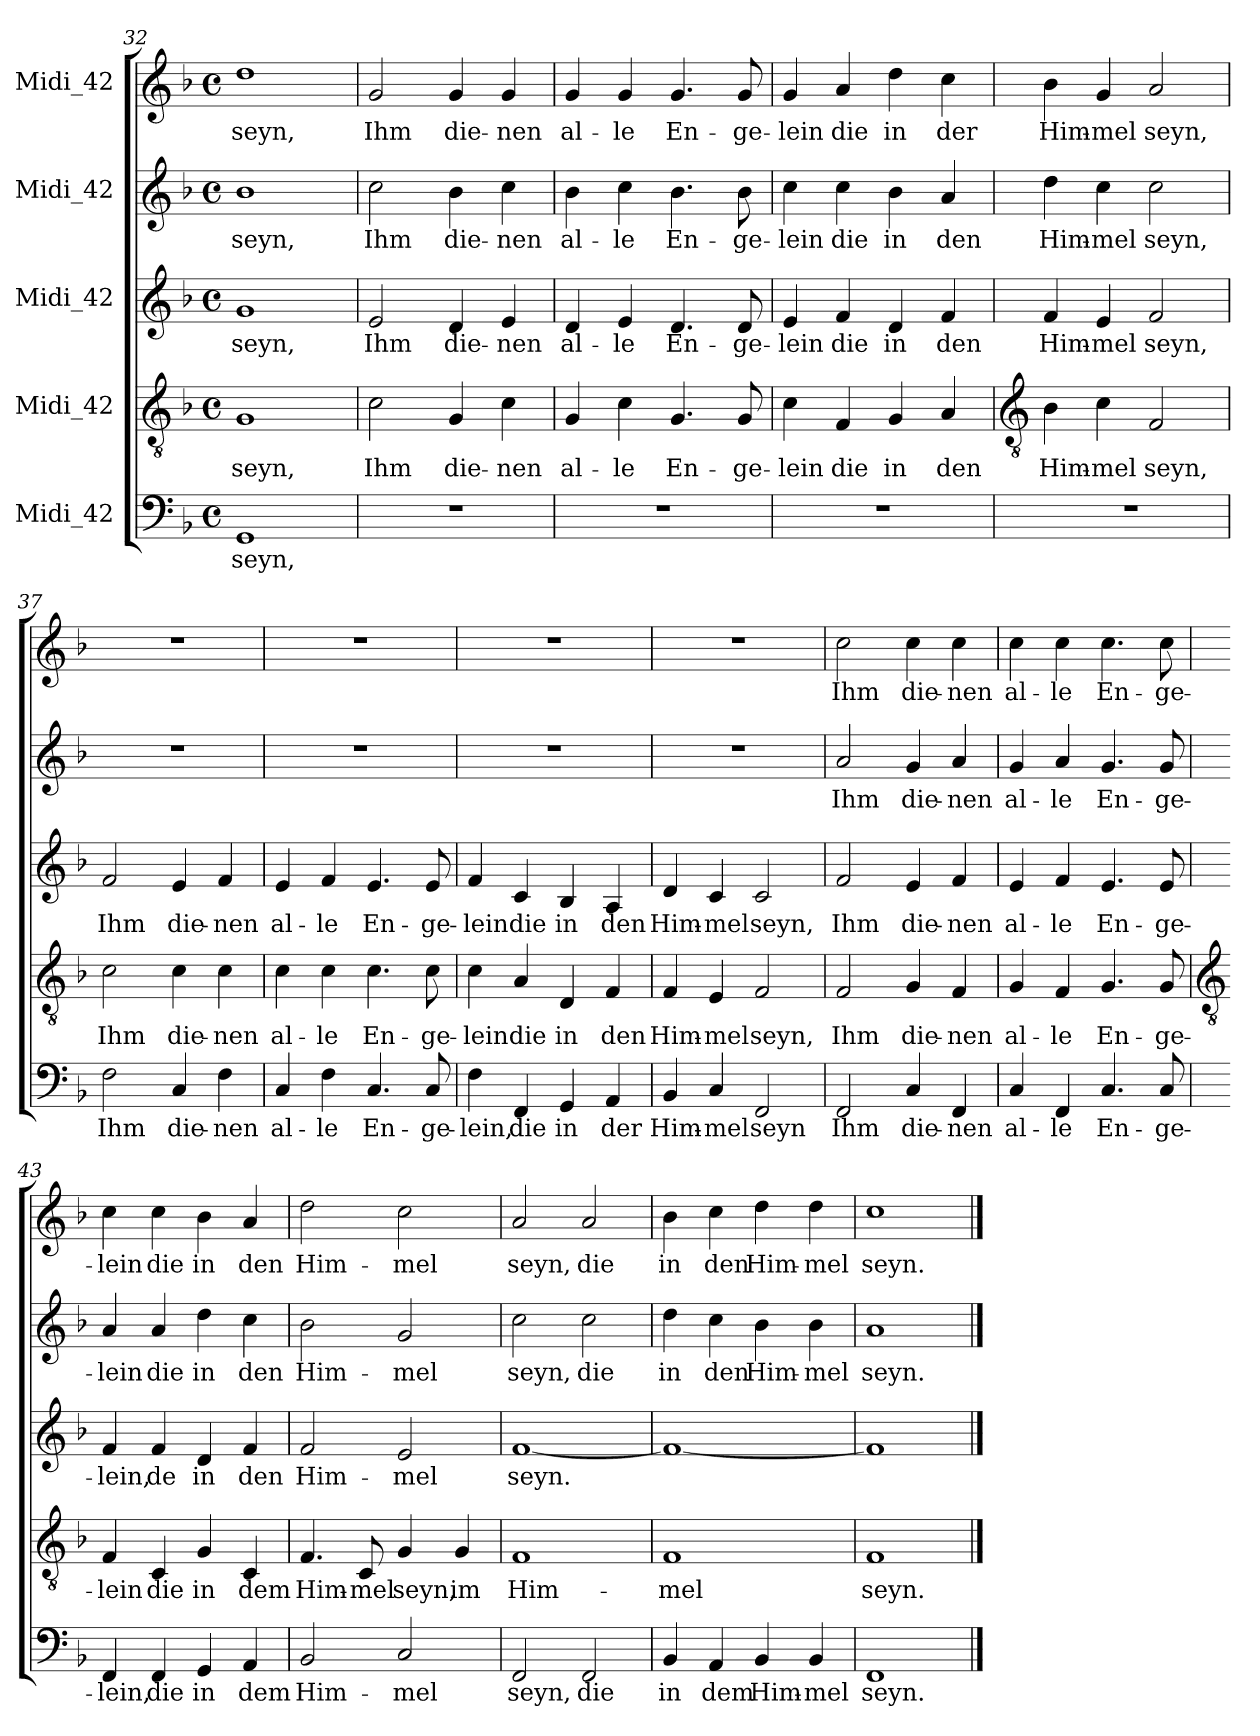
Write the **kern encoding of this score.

**kern	**text	**kern	**text	**kern	**text	**kern	**text	**kern	**text
*part5	*part5	*part4	*part4	*part3	*part3	*part2	*part2	*part1	*part1
*staff5	*staff5	*staff4	*staff4	*staff3	*staff3	*staff2	*staff2	*staff1	*staff1
*I"Midi_42	*	*I"Midi_42	*	*I"Midi_42	*	*I"Midi_42	*	*I"Midi_42	*
*clefF4	*	*clefGv2	*	*clefG2	*	*clefG2	*	*clefG2	*
*k[b-]	*	*k[b-]	*	*k[b-]	*	*k[b-]	*	*k[b-]	*
*F:	*	*F:	*	*F:	*	*F:	*	*F:	*
*M4/4	*	*M4/4	*	*M4/4	*	*M4/4	*	*M4/4	*
*met(c)	*	*met(c)	*	*met(c)	*	*met(c)	*	*met(c)	*
=32	=32	=32	=32	=32	=32	=32	=32	=32	=32
!	!LO:LY:b	!	!LO:LY:b	!	!LO:LY:b	!	!LO:LY:b	!	!LO:LY:b
1GG	seyn,	1G	seyn,	1g	seyn,	1b-	seyn,	1dd	seyn,
=33	=33	=33	=33	=33	=33	=33	=33	=33	=33
!	!	!	!LO:LY:b	!	!LO:LY:b	!	!LO:LY:b	!	!LO:LY:b
1r	.	2c	Ihm	2e	Ihm	2cc	Ihm	2g	Ihm
!	!	!	!LO:LY:b	!	!LO:LY:b	!	!LO:LY:b	!	!LO:LY:b
.	.	4G	die-	4d	die-	4b-	die-	4g	die-
!	!	!	!LO:LY:b	!	!LO:LY:b	!	!LO:LY:b	!	!LO:LY:b
.	.	4c	-nen	4e	-nen	4cc	-nen	4g	-nen
=34	=34	=34	=34	=34	=34	=34	=34	=34	=34
!	!	!	!LO:LY:b	!	!LO:LY:b	!	!LO:LY:b	!	!LO:LY:b
1r	.	4G	al-	4d	al-	4b-	al-	4g	al-
!	!	!	!LO:LY:b	!	!LO:LY:b	!	!LO:LY:b	!	!LO:LY:b
.	.	4c	-le	4e	-le	4cc	-le	4g	-le
!	!	!	!LO:LY:b	!	!LO:LY:b	!	!LO:LY:b	!	!LO:LY:b
.	.	4.G	En-	4.d	En-	4.b-	En-	4.g	En-
!	!	!	!LO:LY:b	!	!LO:LY:b	!	!LO:LY:b	!	!LO:LY:b
.	.	8G	-ge-	8d	-ge-	8b-	-ge-	8g	-ge-
=35	=35	=35	=35	=35	=35	=35	=35	=35	=35
!	!	!	!LO:LY:b	!	!LO:LY:b	!	!LO:LY:b	!	!LO:LY:b
1r	.	4c	-lein	4e	-lein	4cc	-lein	4g	-lein
!	!	!	!LO:LY:b	!	!LO:LY:b	!	!LO:LY:b	!	!LO:LY:b
.	.	4F	die	4f	die	4cc	die	4a	die
!	!	!	!LO:LY:b	!	!LO:LY:b	!	!LO:LY:b	!	!LO:LY:b
.	.	4G	in	4d	in	4b-	in	4dd	in
!	!	!	!LO:LY:b	!	!LO:LY:b	!	!LO:LY:b	!	!LO:LY:b
.	.	4A	den	4f	den	4a	den	4cc	der
!!LO:LB:g=z
=36	=36	=36	=36	=36	=36	=36	=36	=36	=36
*	*	*clefGv2	*	*	*	*	*	*	*
!	!	!	!LO:LY:b	!	!LO:LY:b	!	!LO:LY:b	!	!LO:LY:b
1r	.	4B-	Him-	4f	Him-	4dd	Him-	4b-	Him-
!	!	!	!LO:LY:b	!	!LO:LY:b	!	!LO:LY:b	!	!LO:LY:b
.	.	4c	-mel	4e	-mel	4cc	-mel	4g	-mel
!	!	!	!LO:LY:b	!	!LO:LY:b	!	!LO:LY:b	!	!LO:LY:b
.	.	2F	seyn,	2f	seyn,	2cc	seyn,	2a	seyn,
=37	=37	=37	=37	=37	=37	=37	=37	=37	=37
!	!LO:LY:b	!	!LO:LY:b	!	!LO:LY:b	!	!	!	!
2F	Ihm	2c	Ihm	2f	Ihm	1r	.	1r	.
!	!LO:LY:b	!	!LO:LY:b	!	!LO:LY:b	!	!	!	!
4C	die-	4c	die-	4e	die-	.	.	.	.
!	!LO:LY:b	!	!LO:LY:b	!	!LO:LY:b	!	!	!	!
4F	-nen	4c	-nen	4f	-nen	.	.	.	.
=38	=38	=38	=38	=38	=38	=38	=38	=38	=38
!	!LO:LY:b	!	!LO:LY:b	!	!LO:LY:b	!	!	!	!
4C	al-	4c	al-	4e	al-	1r	.	1r	.
!	!LO:LY:b	!	!LO:LY:b	!	!LO:LY:b	!	!	!	!
4F	-le	4c	-le	4f	-le	.	.	.	.
!	!LO:LY:b	!	!LO:LY:b	!	!LO:LY:b	!	!	!	!
4.C	En-	4.c	En-	4.e	En-	.	.	.	.
!	!LO:LY:b	!	!LO:LY:b	!	!LO:LY:b	!	!	!	!
8C	-ge-	8c	-ge-	8e	-ge-	.	.	.	.
=39	=39	=39	=39	=39	=39	=39	=39	=39	=39
!	!LO:LY:b	!	!LO:LY:b	!	!LO:LY:b	!	!	!	!
4F	-lein,	4c	-lein	4f	-lein	1r	.	1r	.
!	!LO:LY:b	!	!LO:LY:b	!	!LO:LY:b	!	!	!	!
4FF	die	4A	die	4c	die	.	.	.	.
!	!LO:LY:b	!	!LO:LY:b	!	!LO:LY:b	!	!	!	!
4GG	in	4D	in	4B-	in	.	.	.	.
!	!LO:LY:b	!	!LO:LY:b	!	!LO:LY:b	!	!	!	!
4AA	der	4F	den	4A	den	.	.	.	.
=40	=40	=40	=40	=40	=40	=40	=40	=40	=40
!	!LO:LY:b	!	!LO:LY:b	!	!LO:LY:b	!	!	!	!
4BB-	Him-	4F	Him-	4d	Him-	1r	.	1r	.
!	!LO:LY:b	!	!LO:LY:b	!	!LO:LY:b	!	!	!	!
4C	-mel	4E	-mel	4c	-mel	.	.	.	.
!	!LO:LY:b	!	!LO:LY:b	!	!LO:LY:b	!	!	!	!
2FF	seyn	2F	seyn,	2c	seyn,	.	.	.	.
=41	=41	=41	=41	=41	=41	=41	=41	=41	=41
!	!LO:LY:b	!	!LO:LY:b	!	!LO:LY:b	!	!LO:LY:b	!	!LO:LY:b
2FF	Ihm	2F	Ihm	2f	Ihm	2a	Ihm	2cc	Ihm
!	!LO:LY:b	!	!LO:LY:b	!	!LO:LY:b	!	!LO:LY:b	!	!LO:LY:b
4C	die-	4G	die-	4e	die-	4g	die-	4cc	die-
!	!LO:LY:b	!	!LO:LY:b	!	!LO:LY:b	!	!LO:LY:b	!	!LO:LY:b
4FF	-nen	4F	-nen	4f	-nen	4a	-nen	4cc	-nen
=42	=42	=42	=42	=42	=42	=42	=42	=42	=42
!	!LO:LY:b	!	!LO:LY:b	!	!LO:LY:b	!	!LO:LY:b	!	!LO:LY:b
4C	al-	4G	al-	4e	al-	4g	al-	4cc	al-
!	!LO:LY:b	!	!LO:LY:b	!	!LO:LY:b	!	!LO:LY:b	!	!LO:LY:b
4FF	-le	4F	-le	4f	-le	4a	-le	4cc	-le
!	!LO:LY:b	!	!LO:LY:b	!	!LO:LY:b	!	!LO:LY:b	!	!LO:LY:b
4.C	En-	4.G	En-	4.e	En-	4.g	En-	4.cc	En-
!	!LO:LY:b	!	!LO:LY:b	!	!LO:LY:b	!	!LO:LY:b	!	!LO:LY:b
8C	-ge-	8G	-ge-	8e	-ge-	8g	-ge-	8cc	-ge-
!!LO:LB:g=z
=43	=43	=43	=43	=43	=43	=43	=43	=43	=43
*	*	*clefGv2	*	*	*	*	*	*	*
!	!LO:LY:b	!	!LO:LY:b	!	!LO:LY:b	!	!LO:LY:b	!	!LO:LY:b
4FF	-lein,	4F	-lein	4f	-lein,	4a	-lein	4cc	-lein
!	!LO:LY:b	!	!LO:LY:b	!	!LO:LY:b	!	!LO:LY:b	!	!LO:LY:b
4FF	die	4C	die	4f	de	4a	die	4cc	die
!	!LO:LY:b	!	!LO:LY:b	!	!LO:LY:b	!	!LO:LY:b	!	!LO:LY:b
4GG	in	4G	in	4d	in	4dd	in	4b-	in
!	!LO:LY:b	!	!LO:LY:b	!	!LO:LY:b	!	!LO:LY:b	!	!LO:LY:b
4AA	dem	4C	dem	4f	den	4cc	den	4a	den
=44	=44	=44	=44	=44	=44	=44	=44	=44	=44
!	!LO:LY:b	!	!LO:LY:b	!	!LO:LY:b	!	!LO:LY:b	!	!LO:LY:b
2BB-	Him-	4.F	Him-	2f	Him-	2b-	Him-	2dd	Him-
!	!	!	!LO:LY:b	!	!	!	!	!	!
.	.	8C	-mel	.	.	.	.	.	.
!	!LO:LY:b	!	!LO:LY:b	!	!LO:LY:b	!	!LO:LY:b	!	!LO:LY:b
2C	-mel	4G	seyn,	2e	-mel	2g	-mel	2cc	-mel
!	!	!	!LO:LY:b	!	!	!	!	!	!
.	.	4G	im	.	.	.	.	.	.
=45	=45	=45	=45	=45	=45	=45	=45	=45	=45
!	!LO:LY:b	!	!LO:LY:b	!	!LO:LY:b	!	!LO:LY:b	!	!LO:LY:b
2FF	seyn,	1F	Him-	[1f	seyn.	2cc	seyn,	2a	seyn,
!	!LO:LY:b	!	!	!	!	!	!LO:LY:b	!	!LO:LY:b
2FF	die	.	.	.	.	2cc	die	2a	die
=46	=46	=46	=46	=46	=46	=46	=46	=46	=46
!	!LO:LY:b	!	!LO:LY:b	!	!	!	!LO:LY:b	!	!LO:LY:b
4BB-	in	1F	-mel	1f_	.	4dd	in	4b-	in
!	!LO:LY:b	!	!	!	!	!	!LO:LY:b	!	!LO:LY:b
4AA	dem	.	.	.	.	4cc	den	4cc	den
!	!LO:LY:b	!	!	!	!	!	!LO:LY:b	!	!LO:LY:b
4BB-	Him-	.	.	.	.	4b-	Him-	4dd	Him-
!	!LO:LY:b	!	!	!	!	!	!LO:LY:b	!	!LO:LY:b
4BB-	-mel	.	.	.	.	4b-	-mel	4dd	-mel
=47	=47	=47	=47	=47	=47	=47	=47	=47	=47
!	!LO:LY:b	!	!LO:LY:b	!	!	!	!LO:LY:b	!	!LO:LY:b
1FF	seyn.	1F	seyn.	1f]	.	1a	seyn.	1cc	seyn.
==	==	==	==	==	==	==	==	==	==
*-	*-	*-	*-	*-	*-	*-	*-	*-	*-
